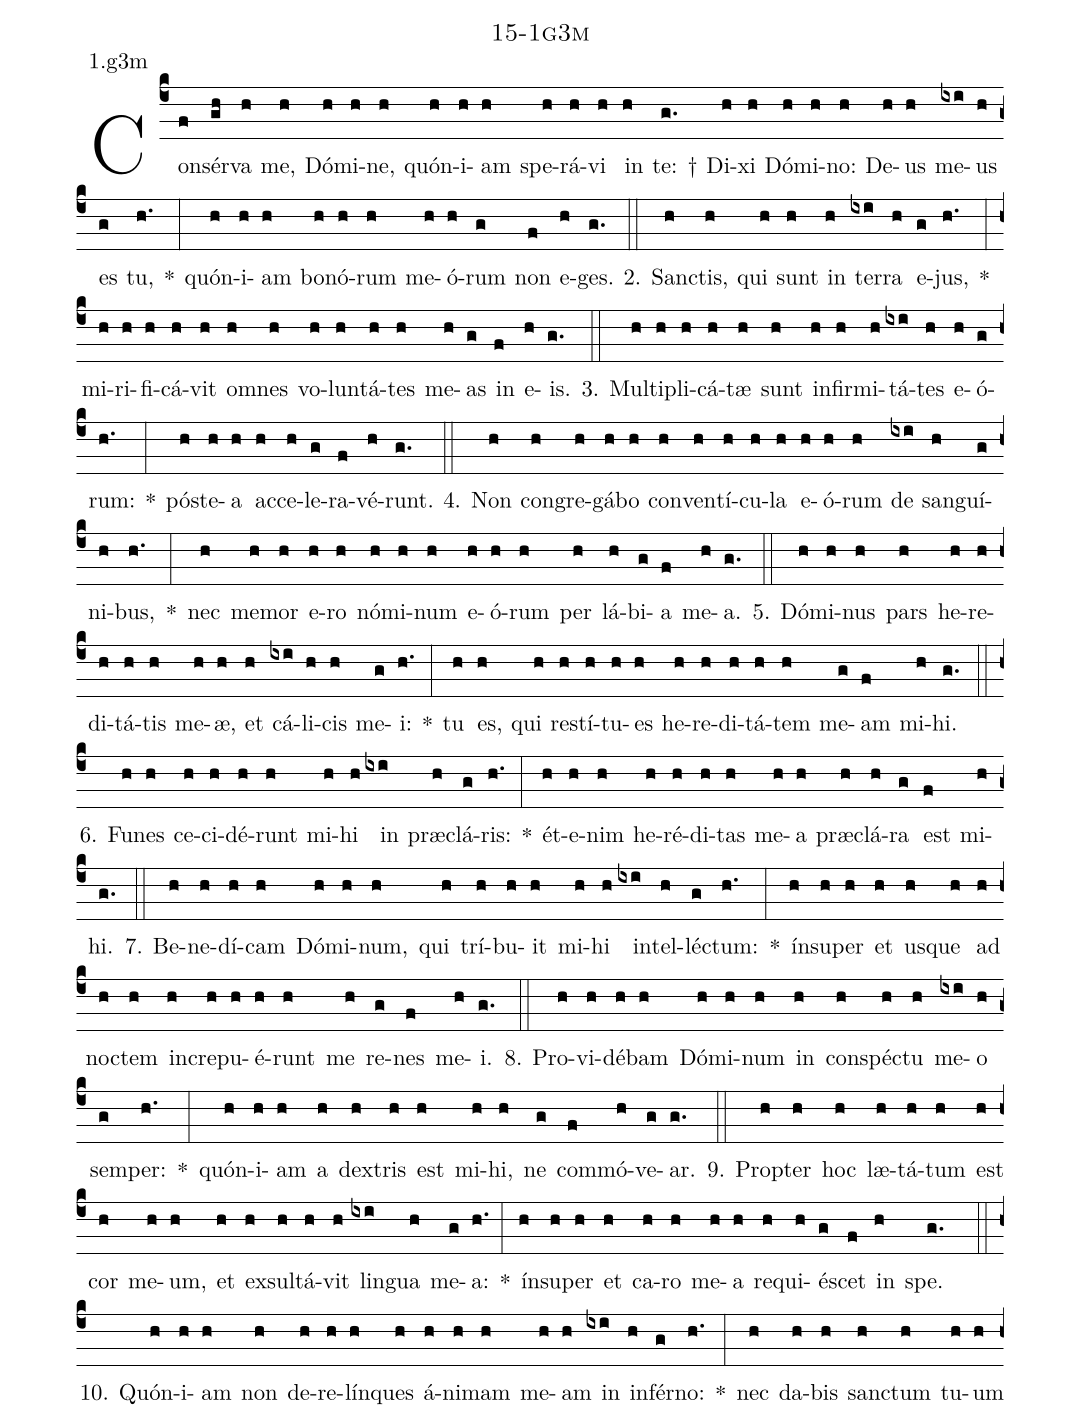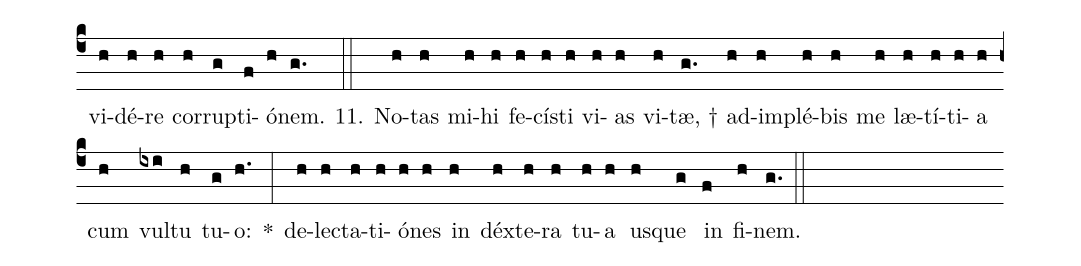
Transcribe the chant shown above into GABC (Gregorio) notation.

name: 15-1g3m;
annotation: 1.g3m;
%%
(c4)Con(f)sér(gh)va(h) me,(h) Dó(h)mi(h)ne,(h) quón(h)i(h)am(h) spe(h)rá(h)vi(h) in(h) te: †(g.) Di(h)xi(h) Dó(h)mi(h)no:(h) De(h)us(h) me(ixi)us(h) es(g) tu,(h.) *(:) quón(h)i(h)am(h) bo(h)nó(h)rum(h) me(h)ó(h)rum(g) non(f) e(h)ges.(g.) (::)
2. Sanc(h)tis,(h) qui(h) sunt(h) in(h) ter(ixi)ra(h) e(g)jus,(h.) *(:) mi(h)ri(h)fi(h)cá(h)vit(h) om(h)nes(h) vo(h)lun(h)tá(h)tes(h) me(h)as(g) in(f) e(h)is.(g.) (::)
3. Mul(h)ti(h)pli(h)cá(h)tæ(h) sunt(h) in(h)fir(h)mi(h)tá(ixi)tes(h) e(h)ó(g)rum:(h.) *(:) póst(h)e(h)a(h) ac(h)ce(h)le(g)ra(f)vé(h)runt.(g.) (::)
4. Non(h) con(h)gre(h)gá(h)bo(h) con(h)ven(h)tí(h)cu(h)la(h) e(h)ó(h)rum(h) de(ixi) san(h)guí(g)ni(h)bus,(h.) *(:) nec(h) me(h)mor(h) e(h)ro(h) nó(h)mi(h)num(h) e(h)ó(h)rum(h) per(h) lá(h)bi(g)a(f) me(h)a.(g.) (::)
5. Dó(h)mi(h)nus(h) pars(h) he(h)re(h)di(h)tá(h)tis(h) me(h)æ,(h) et(h) cá(ixi)li(h)cis(h) me(g)i:(h.) *(:) tu(h) es,(h) qui(h) re(h)stí(h)tu(h)es(h) he(h)re(h)di(h)tá(h)tem(h) me(g)am(f) mi(h)hi.(g.) (::)
6. Fu(h)nes(h) ce(h)ci(h)dé(h)runt(h) mi(h)hi(h) in(ixi) præ(h)clá(g)ris:(h.) *(:) ét(h)e(h)nim(h) he(h)ré(h)di(h)tas(h) me(h)a(h) præ(h)clá(h)ra(g) est(f) mi(h)hi.(g.) (::)
7. Be(h)ne(h)dí(h)cam(h) Dó(h)mi(h)num,(h) qui(h) trí(h)bu(h)it(h) mi(h)hi(h) in(ixi)tel(h)léc(g)tum:(h.) *(:) ín(h)su(h)per(h) et(h) us(h)que(h) ad(h) noc(h)tem(h) in(h)cre(h)pu(h)é(h)runt(h) me(h) re(g)nes(f) me(h)i.(g.) (::)
8. Pro(h)vi(h)dé(h)bam(h) Dó(h)mi(h)num(h) in(h) con(h)spéc(h)tu(h) me(ixi)o(h) sem(g)per:(h.) *(:) quón(h)i(h)am(h) a(h) dex(h)tris(h) est(h) mi(h)hi,(h) ne(g) com(f)mó(h)ve(g)ar.(g.) (::)
9. Prop(h)ter(h) hoc(h) læ(h)tá(h)tum(h) est(h) cor(h) me(h)um,(h) et(h) ex(h)sul(h)tá(h)vit(h) lin(ixi)gua(h) me(g)a:(h.) *(:) ín(h)su(h)per(h) et(h) ca(h)ro(h) me(h)a(h) re(h)qui(h)é(g)scet(f) in(h) spe.(g.) (::)
10. Quón(h)i(h)am(h) non(h) de(h)re(h)lín(h)ques(h) á(h)ni(h)mam(h) me(h)am(h) in(ixi) in(h)fér(g)no:(h.) *(:) nec(h) da(h)bis(h) sanc(h)tum(h) tu(h)um(h) vi(h)dé(h)re(h) cor(h)rup(g)ti(f)ó(h)nem.(g.) (::)
11. No(h)tas(h) mi(h)hi(h) fe(h)cís(h)ti(h) vi(h)as(h) vi(h)tæ, †(g.) ad(h)im(h)plé(h)bis(h) me(h) læ(h)tí(h)ti(h)a(h) cum(h) vul(ixi)tu(h) tu(g)o:(h.) *(:) de(h)lec(h)ta(h)ti(h)ó(h)nes(h) in(h) déx(h)te(h)ra(h) tu(h)a(h) us(h)que(g) in(f) fi(h)nem.(g.) (::)
